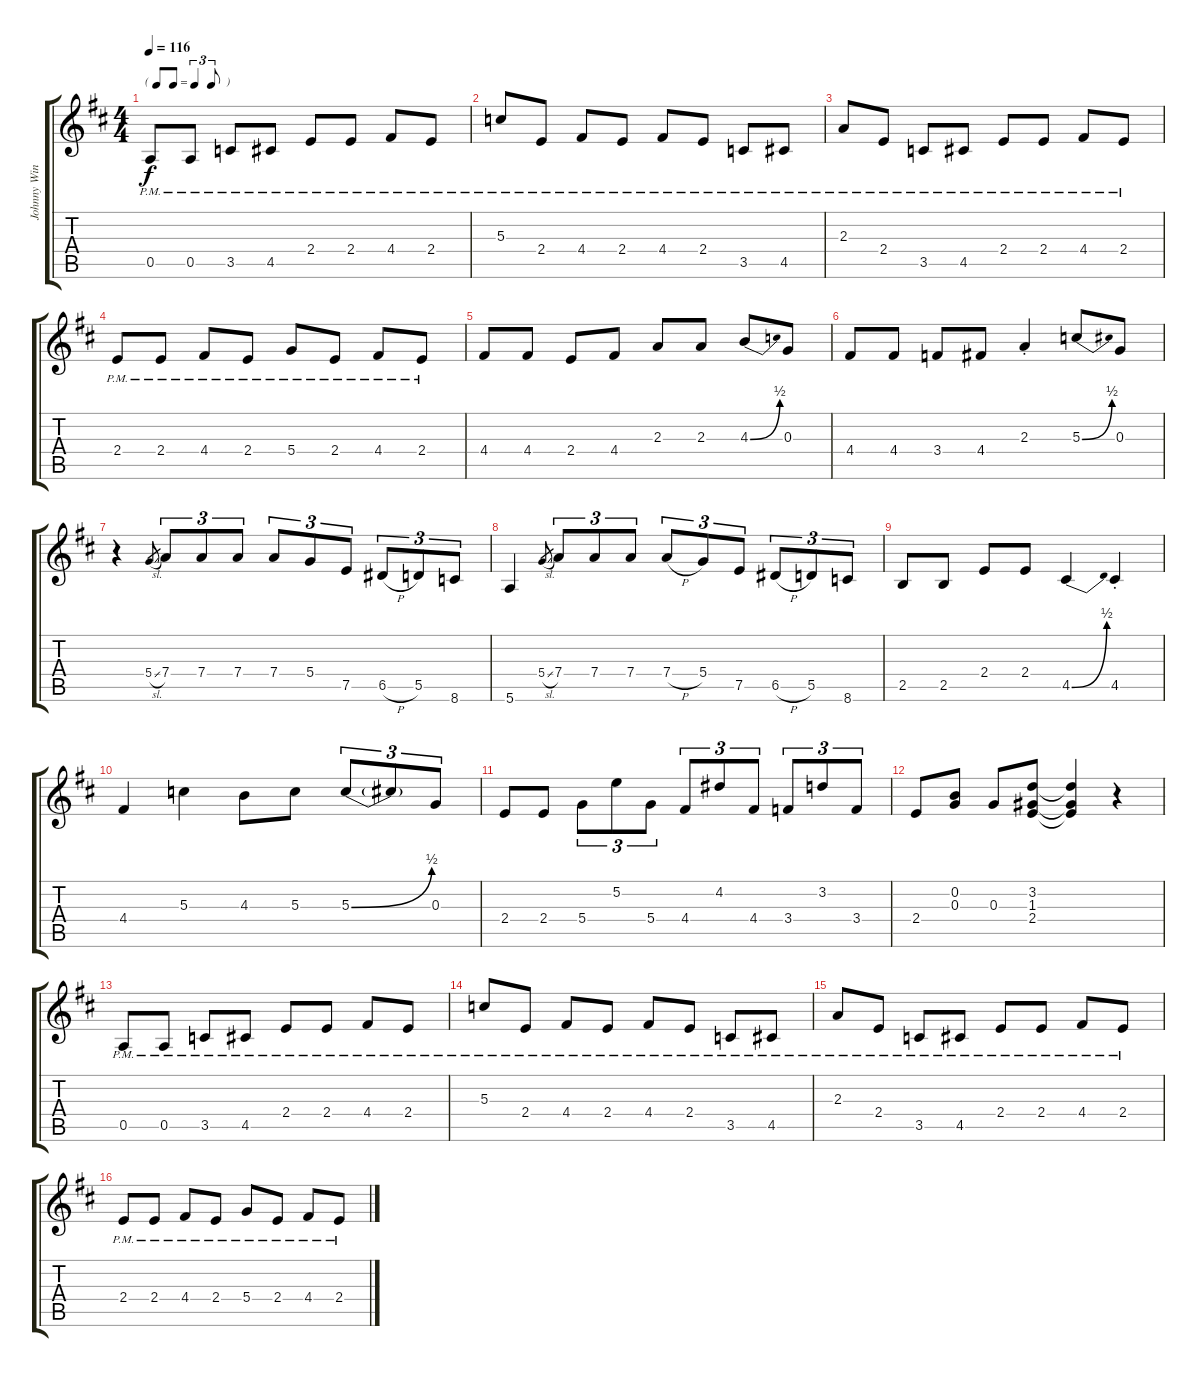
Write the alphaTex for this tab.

\track ("Johnny Winter - Electric Guitar" "Johnny Win") {instrument electricguitarclean}
\staff {score tabs}
\tuning (E4 B3 G3 D3 A2 E2) {hide}
\ts (4 4)
\tf triplet8th
\tempo 116
\clef g2
\ks d
0.5{pm}.8{dy f} 0.5{pm}.8 3.5{pm}.8 4.5{pm}.8 2.4{pm}.8 2.4{pm}.8 4.4{pm}.8 2.4{pm}.8 |
5.3{pm}.8 2.4{pm}.8 4.4{pm}.8 2.4{pm}.8 4.4{pm}.8 2.4{pm}.8 3.5{pm}.8 4.5{pm}.8 |
2.3{pm}.8 2.4{pm}.8 3.5{pm}.8 4.5{pm}.8 2.4{pm}.8 2.4{pm}.8 4.4{pm}.8 2.4{pm}.8 |
2.4{pm}.8 2.4{pm}.8 4.4{pm}.8 2.4{pm}.8 5.4{pm}.8 2.4{pm}.8 4.4{pm}.8 2.4{pm}.8 |
4.4.8 4.4.8 2.4.8 4.4.8 2.3.8 2.3.8 4.3{be (bend 0 0 60 2)}.8 0.3.8 |
4.4.8 4.4.8 3.4.8 4.4.8 2.3{st}.4 5.3{be (bend 0 0 60 2)}.8 0.3.8 |
r.4 5.4{sl}.8{gr} 7.4.8{tu (3 2)} 7.4.8{tu (3 2)} 7.4.8{tu (3 2)} 7.4.8{tu (3 2)} 5.4.8{tu (3 2)} 7.5.8{tu (3 2)} 6.5{h}.8{tu (3 2)} 5.5.8{tu (3 2)} 8.6.8{tu (3 2)} |
5.6.4 5.4{sl}.8{gr} 7.4.8{tu (3 2)} 7.4.8{tu (3 2)} 7.4.8{tu (3 2)} 7.4{h}.8{tu (3 2)} 5.4.8{tu (3 2)} 7.5.8{tu (3 2)} 6.5{h}.8{tu (3 2)} 5.5.8{tu (3 2)} 8.6.8{tu (3 2)} |
2.5.8 2.5.8 2.4.8 2.4.8 4.5{be (bend 0 0 60 2)}.4 4.5{st}.4 |
4.4.4 5.3.4 4.3.8 5.3.8 5.3{be (bend 0 0 60 2)}.8{tu (3 2)} 5.3{t}.8{tu (3 2)} 0.3.8{tu (3 2)} |
2.4.8 2.4.8 5.4.8{tu (3 2)} 5.2.8{tu (3 2)} 5.4.8{tu (3 2)} 4.4.8{tu (3 2)} 4.2.8{tu (3 2)} 4.4.8{tu (3 2)} 3.4.8{tu (3 2)} 3.2.8{tu (3 2)} 3.4.8{tu (3 2)} |
2.4.8 (0.2 0.3).8 0.3.8 (3.2 1.3 2.4).8 (3.2{t} 1.3{t} 2.4{t}).4 r.4 |
0.5{pm}.8 0.5{pm}.8 3.5{pm}.8 4.5{pm}.8 2.4{pm}.8 2.4{pm}.8 4.4{pm}.8 2.4{pm}.8 |
5.3{pm}.8 2.4{pm}.8 4.4{pm}.8 2.4{pm}.8 4.4{pm}.8 2.4{pm}.8 3.5{pm}.8 4.5{pm}.8 |
2.3{pm}.8 2.4{pm}.8 3.5{pm}.8 4.5{pm}.8 2.4{pm}.8 2.4{pm}.8 4.4{pm}.8 2.4{pm}.8 |
2.4{pm}.8 2.4{pm}.8 4.4{pm}.8 2.4{pm}.8 5.4{pm}.8 2.4{pm}.8 4.4{pm}.8 2.4{pm}.8
